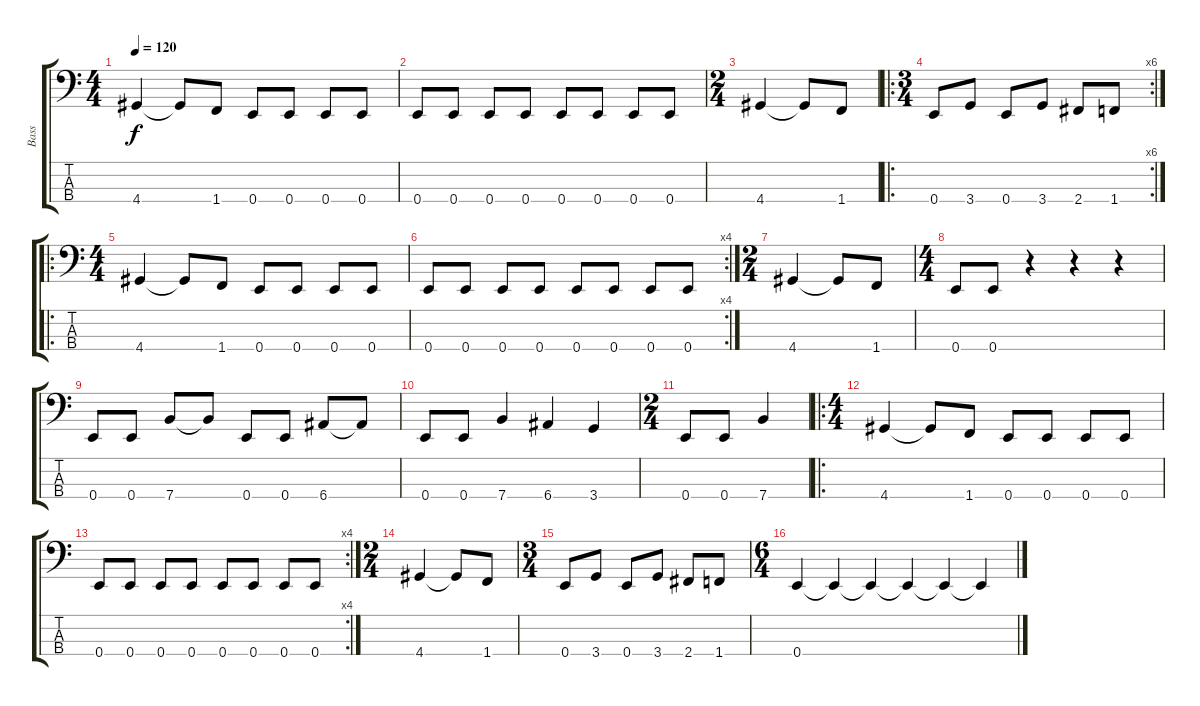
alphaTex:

\track ("Bass" "Bass") {instrument electricbassfinger}
\staff {score tabs}
\tuning (G2 D2 A1 E1) {hide}
\ts (4 4)
\tempo 120
\clef f4
\ks c
4.4.4{dy f instrument electricbassfinger} 4.4{t}.8 1.4.8 0.4.8 0.4.8 0.4.8 0.4.8 |
0.4.8 0.4.8 0.4.8 0.4.8 0.4.8 0.4.8 0.4.8 0.4.8 |
\ts (2 4)
4.4.4 4.4{t}.8 1.4.8 |
\ro
\rc 6
\ts (3 4)
0.4.8 3.4.8 0.4.8 3.4.8 2.4.8 1.4.8 |
\ro
\ts (4 4)
4.4.4 4.4{t}.8 1.4.8 0.4.8 0.4.8 0.4.8 0.4.8 |
\rc 4
0.4.8 0.4.8 0.4.8 0.4.8 0.4.8 0.4.8 0.4.8 0.4.8 |
\ts (2 4)
4.4.4 4.4{t}.8 1.4.8 |
\ts (4 4)
0.4.8 0.4.8 r.4 r.4 r.4 |
0.4.8 0.4.8 7.4.8 7.4{t}.8 0.4.8 0.4.8 6.4.8 6.4{t}.8 |
0.4.8 0.4.8 7.4.4 6.4.4 3.4.4 |
\ts (2 4)
0.4.8 0.4.8 7.4.4 |
\ro
\ts (4 4)
4.4.4 4.4{t}.8 1.4.8 0.4.8 0.4.8 0.4.8 0.4.8 |
\rc 4
0.4.8 0.4.8 0.4.8 0.4.8 0.4.8 0.4.8 0.4.8 0.4.8 |
\ts (2 4)
4.4.4 4.4{t}.8 1.4.8 |
\ts (3 4)
0.4.8 3.4.8 0.4.8 3.4.8 2.4.8 1.4.8 |
\ts (6 4)
0.4.4 0.4{t}.4 0.4{t}.4 0.4{t}.4 0.4{t}.4 0.4{t}.4
